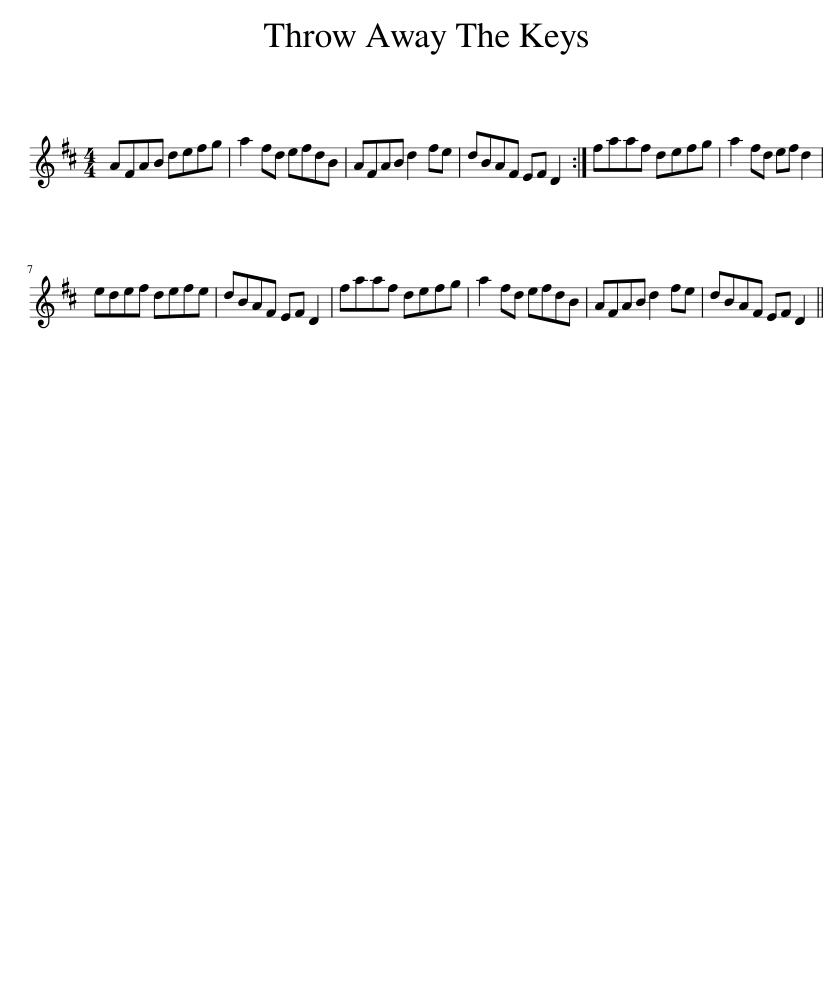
X:1
L:1/8
M:4/4
I:linebreak $
K:D
V:1 treble
V:1
 AFAB defg | a2 fd efdB | AFAB d2 fe | dBAF EF D2 :| faaf defg | %5
 a2 fd ef d2 |$ edef defe | dBAF EF D2 | faaf defg | a2 fd efdB | %10
 AFAB d2 fe | dBAF EF D2 || %12
